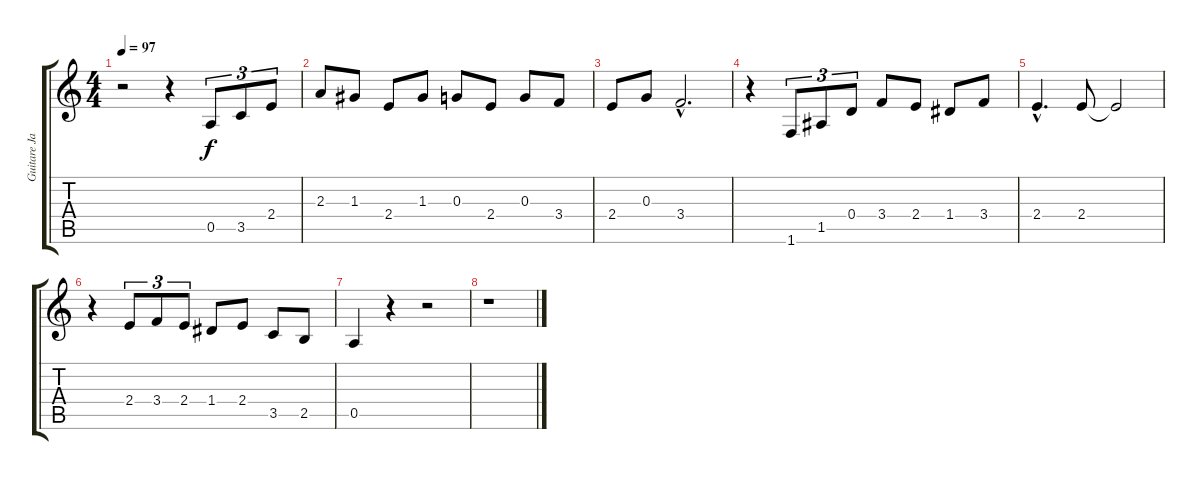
\track ("Guitare Jazz" "Guitare Ja") {instrument electricguitarjazz}
\staff {score tabs}
\tuning (E4 B3 G3 D3 A2 E2) {hide}
\ts (4 4)
\tempo 97
\clef g2
\ks c
r.2{dy f} r.4 0.5.8{tu (3 2)} 3.5.8{tu (3 2)} 2.4.8{tu (3 2)} |
2.3.8 1.3.8 2.4.8 1.3.8 0.3.8 2.4.8 0.3.8 3.4.8 |
2.4.8 0.3.8 3.4{hac}.2{d} |
r.4 1.6.8{tu (3 2)} 1.5.8{tu (3 2)} 0.4.8{tu (3 2)} 3.4.8 2.4.8 1.4.8 3.4.8 |
2.4{hac}.4{d} 2.4.8 2.4{t}.2 |
r.4 2.4.8{tu (3 2)} 3.4.8{tu (3 2)} 2.4.8{tu (3 2)} 1.4.8 2.4.8 3.5.8 2.5.8 |
0.5.4 r.4 r.2 |
r.1
